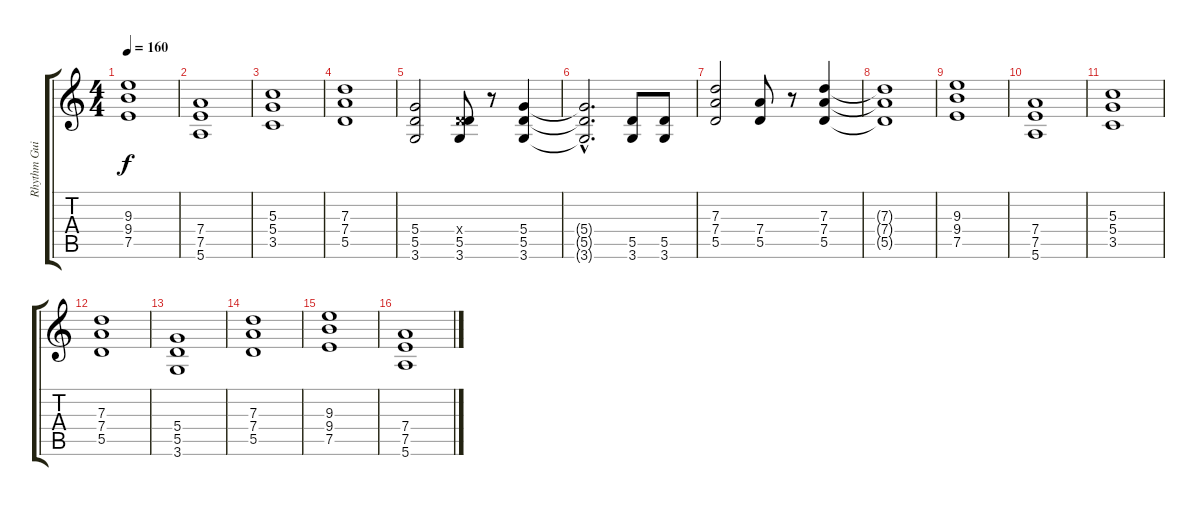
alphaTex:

\track ("Rhythm Guitar 1" "Rhythm Gui") {instrument distortionguitar}
\staff {score tabs}
\tuning (E4 B3 G3 D3 A2 E2) {hide}
\ts (4 4)
\tempo 160
\clef g2
\ks c
(9.3 9.4 7.5).1{dy f} |
(7.4 7.5 5.6).1 |
(5.3 5.4 3.5).1 |
(7.3 7.4 5.5).1 |
(5.4 5.5 3.6).2 (0.4{x} 5.5 3.6).8 r.8 (5.4 5.5 3.6).4 |
(5.4{hac t} 5.5{hac t} 3.6{hac t}).2{d} (5.5 3.6).8 (5.5 3.6).8 |
(7.3 7.4 5.5).2 (7.4 5.5).8 r.8 (7.3 7.4 5.5).4 |
(7.3{t} 7.4{t} 5.5{t}).1 |
(9.3 9.4 7.5).1 |
(7.4 7.5 5.6).1 |
(5.3 5.4 3.5).1 |
(7.3 7.4 5.5).1 |
(5.4 5.5 3.6).1 |
(7.3 7.4 5.5).1 |
(9.3 9.4 7.5).1 |
(7.4 7.5 5.6).1
